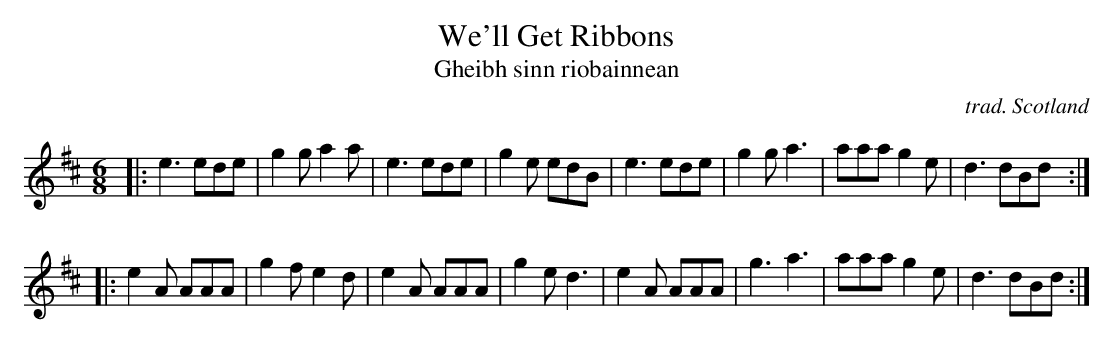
X:1
T: We'll Get Ribbons
T: Gheibh sinn riobainnean
C: trad. Scotland
M: 6/8
L: 1/8
K: Amix
|:\
e3 ede  | g2g a2a | e3  ede | g2e edB |\
e3 ede  | g2g a3  | aaa g2e | d3  dBd :|
|:\
e2A AAA | g2f e2d | e2A AAA | g2e d3  |\
e2A AAA | g3  a3  | aaa g2e | d3  dBd :|
